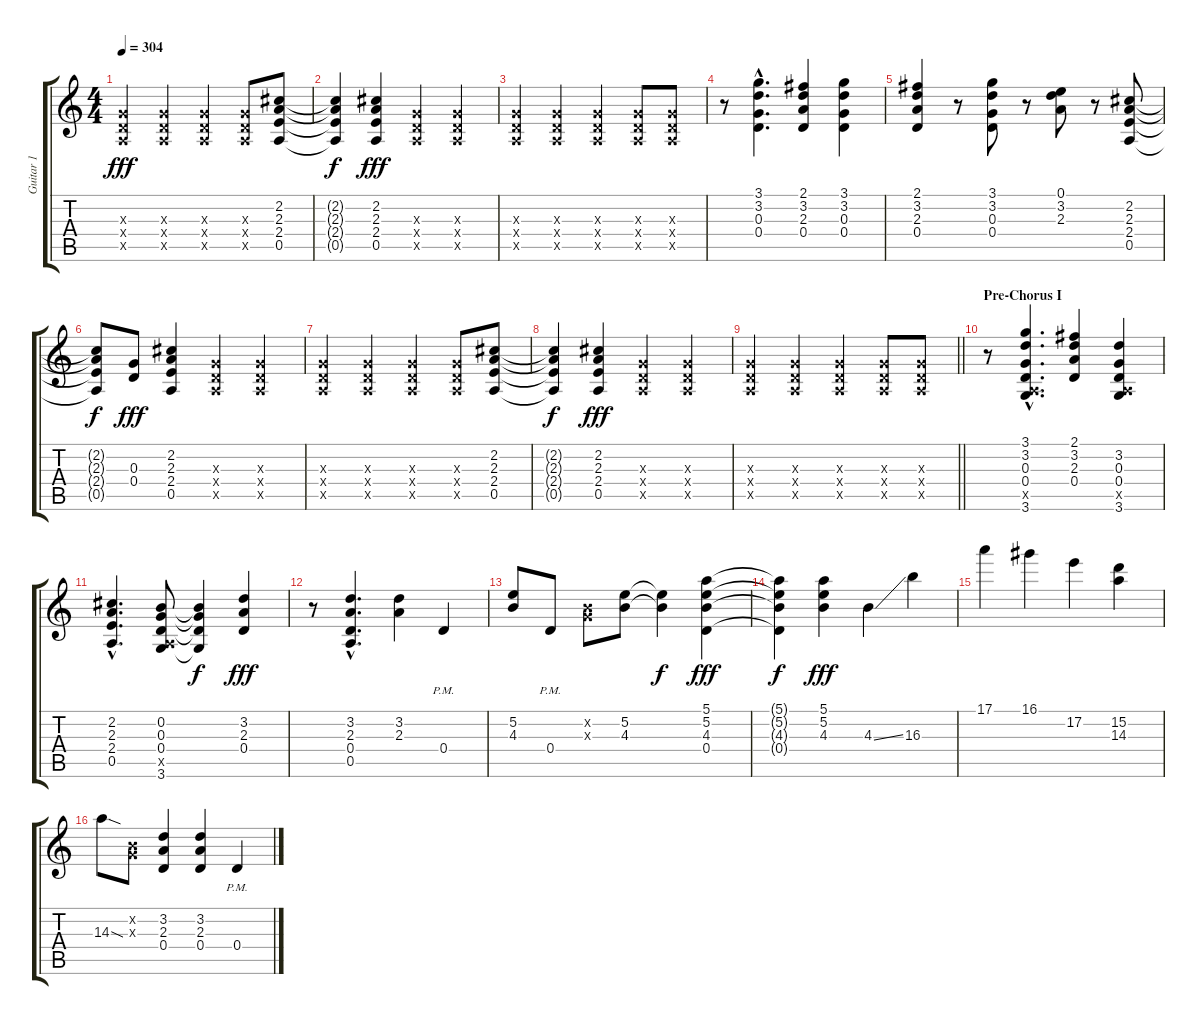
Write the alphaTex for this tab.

\track ("Guitar 1" "Guitar 1") {instrument distortionguitar}
\staff {score tabs}
\tuning (E4 B3 G3 D3 A2 E2) {hide}
\ts (4 4)
\tempo 304
\clef g2
\ks c
(0.3{x} 0.4{x} 0.5{x}).4{dy fff} (0.3{x} 0.4{x} 0.5{x}).4 (0.3{x} 0.4{x} 0.5{x}).4 (0.3{x} 0.4{x} 0.5{x}).8 (2.2 2.3 2.4 0.5).8{instrument distortionguitar} |
(2.2{t} 2.3{t} 2.4{t} 0.5{t}).4{dy f} (2.2 2.3 2.4 0.5).4{dy fff} (0.3{x} 0.4{x} 0.5{x}).4{instrument overdrivenguitar} (0.3{x} 0.4{x} 0.5{x}).4 |
(0.3{x} 0.4{x} 0.5{x}).4 (0.3{x} 0.4{x} 0.5{x}).4 (0.3{x} 0.4{x} 0.5{x}).4 (0.3{x} 0.4{x} 0.5{x}).8 (0.3{x} 0.4{x} 0.5{x}).8 |
r.8{instrument distortionguitar} (3.1{hac} 3.2{hac} 0.3{hac} 0.4{hac}).4{d} (2.1 3.2 2.3 0.4).4 (3.1 3.2 0.3 0.4).4 |
(2.1 3.2 2.3 0.4).4 r.8 (3.1 3.2 0.3 0.4).8 r.8 (0.1 3.2 2.3).8 r.8 (2.2 2.3 2.4 0.5).8 |
(2.2{t} 2.3{t} 2.4{t} 0.5{t}).8{dy f} (0.3 0.4).8{dy fff} (2.2 2.3 2.4 0.5).4 (0.3{x} 0.4{x} 0.5{x}).4{instrument overdrivenguitar} (0.3{x} 0.4{x} 0.5{x}).4 |
(0.3{x} 0.4{x} 0.5{x}).4 (0.3{x} 0.4{x} 0.5{x}).4 (0.3{x} 0.4{x} 0.5{x}).4 (0.3{x} 0.4{x} 0.5{x}).8 (2.2 2.3 2.4 0.5).8{instrument distortionguitar} |
(2.2{t} 2.3{t} 2.4{t} 0.5{t}).4{dy f} (2.2 2.3 2.4 0.5).4{dy fff} (0.3{x} 0.4{x} 0.5{x}).4{instrument overdrivenguitar} (0.3{x} 0.4{x} 0.5{x}).4 |
\barLineRight lightlight
(0.3{x} 0.4{x} 0.5{x}).4 (0.3{x} 0.4{x} 0.5{x}).4 (0.3{x} 0.4{x} 0.5{x}).4 (0.3{x} 0.4{x} 0.5{x}).8 (0.3{x} 0.4{x} 0.5{x}).8 |
\section ("" "Pre-Chorus I")
r.8{instrument distortionguitar} (3.1{hac} 3.2{hac} 0.3{hac} 0.4{hac} 0.5{hac x} 3.6{hac}).4{d} (2.1 3.2 2.3 0.4).4 (3.2 0.3 0.4 0.5{x} 3.6).4 |
(2.2{hac} 2.3{hac} 2.4{hac} 0.5{hac}).4{d} (0.2 0.3 0.4 0.5{x} 3.6).8 (0.2{t} 0.3{t} 0.4{t} 3.6{t}).4{dy f} (3.2 2.3 0.4).4{dy fff} |
r.8 (3.2{hac} 2.3{hac} 0.4{hac} 0.5{hac}).4{d} (3.2 2.3).4 0.4{pm}.4 |
(5.2 4.3).8 0.4{pm}.8 (0.2{x} 0.3{x}).8{instrument overdrivenguitar} (5.2 4.3).8{instrument distortionguitar} (5.2{t} 4.3{t}).4{dy f} (5.1 5.2 4.3 0.4).4{dy fff} |
(5.1{t} 5.2{t} 4.3{t} 0.4{t}).4{dy f} (5.1 5.2 4.3).4{dy fff} 4.3{ss}.4 16.3.4 |
17.1.4 16.1.4 17.2.4 (15.2 14.3).4 |
14.3{sod}.8 (0.2{x} 0.3{x}).8{instrument overdrivenguitar} (3.2 2.3 0.4).4{instrument distortionguitar} (3.2 2.3 0.4).4 0.4{pm}.4
